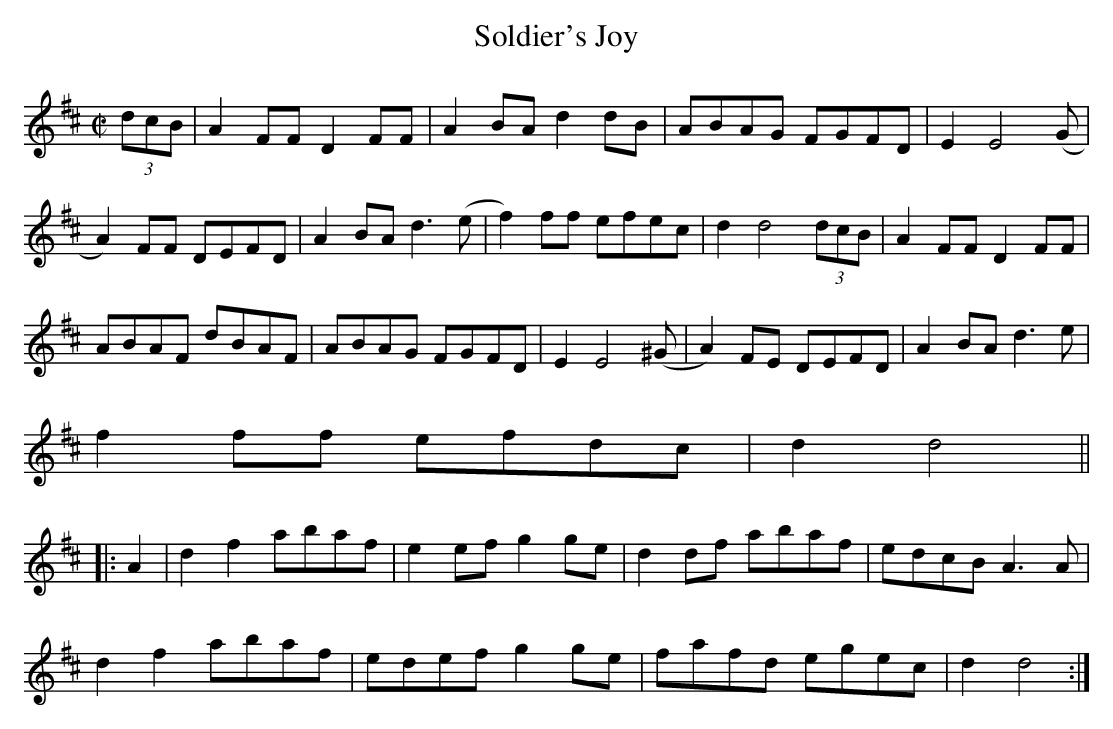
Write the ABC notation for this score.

X:1
T:Soldier's Joy
M:C|
L:1/8
K:D
(3dcB|A2 FF D2 FF|A2 BA d2 dB|ABAG FGFD|E2 E4 (G|
A2) FF DEFD|A2 BA d3 (e|f2) ff efec|d2 d4 (3dcB|A2 FF D2 FF|
ABAF dBAF|ABAG FGFD|E2 E4 (^G|A2) FE DEFD|A2 BA d3e|
f2 ff efdc|d2 d4||
|:A2|d2 f2 abaf|e2 ef g2 ge|d2 df abaf|edcB A3A|
d2f2 abaf|edef g2 ge|fafd egec|d2 d4:|
